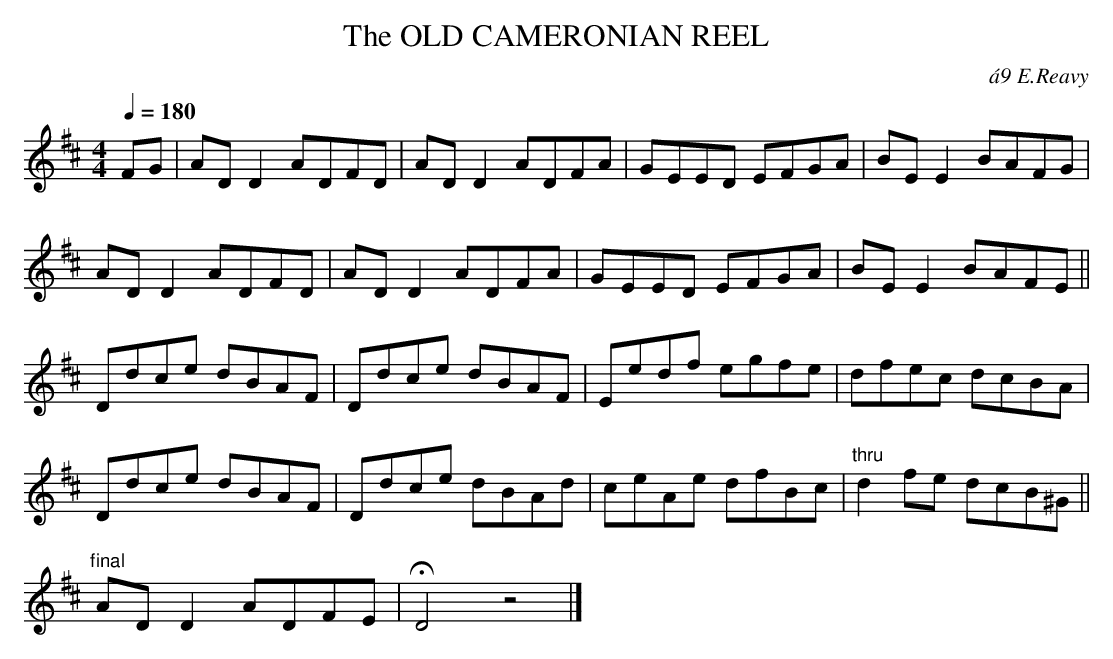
X:1
T:OLD CAMERONIAN REEL, The
C:\'a9 E.Reavy
Y:"allegro moderato"
ambiguous (as are the accidentals - B natural in mm. 3 and 7?)
In the D version I tried to make things more sensible but the
source version is below just in case I didn't succeed!
but this bears no resemblance to the 'Cameronian' that I'm familiar
with.
Q:1/4=180
M:4/4
L:1/8
K:D
FG|AD D2 ADFD|AD D2 ADFA|GEED EFGA|BE E2 BAFG|
AD D2 ADFD|AD D2 ADFA|GEED EFGA|BE E2 BAFE||
Ddce dBAF|Ddce dBAF|Eedf egfe|dfec dcBA|
Ddce dBAF|Ddce dBAd|ceAe dfBc|"thru"d2 fe dcB^G||
"final"ADD2 ADFE|HD4z4|]
